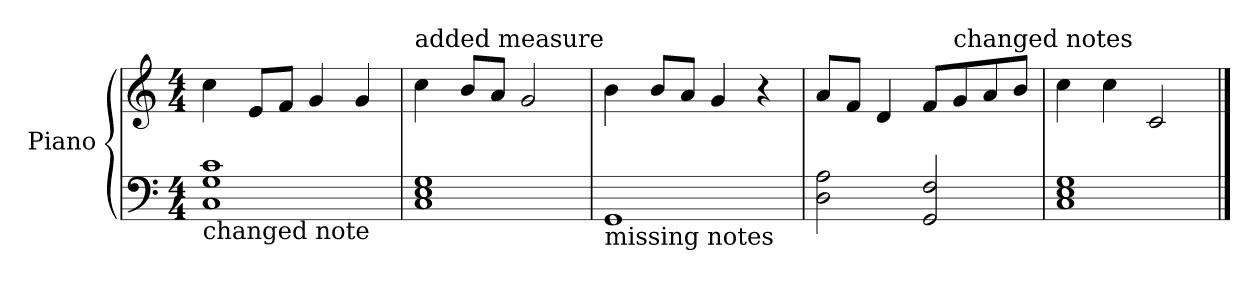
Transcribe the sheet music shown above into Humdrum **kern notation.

**kern	**kern
*part2	*part1
*staff2	*staff1
*I"Piano	*I"Piano
*I'Pno	*I'Pno
*clefF4	*clefG2
*k[]	*k[]
*M4/4	*M4/4
=1	=1
!LO:TX:b:t=changed note	!
1C 1G 1ci	4cc\
.	8e/L
.	8f/J
.	4g/
.	4gi/
=2	=2
!	!LO:TX:a:t=added measure
1Ci 1Ei 1Gi	4cci\
.	8bi/L
.	8ai/J
.	2gi/
=3	=3
!LO:TX:b:t=missing notes	!
1GG	4b\
.	8b/L
.	8a/J
.	4g/
.	4r
=4	=4
2D\ 2A\	8a/L
.	8f/J
.	4d/
2GG/ 2F/	8f/L
!	!LO:TX:a:t=changed notes
.	8gi/
.	8ai/
.	8bi/J
=5	=5
1C 1E 1G	4cci\
.	4cci\
.	2c/
==	==
*-	*-
